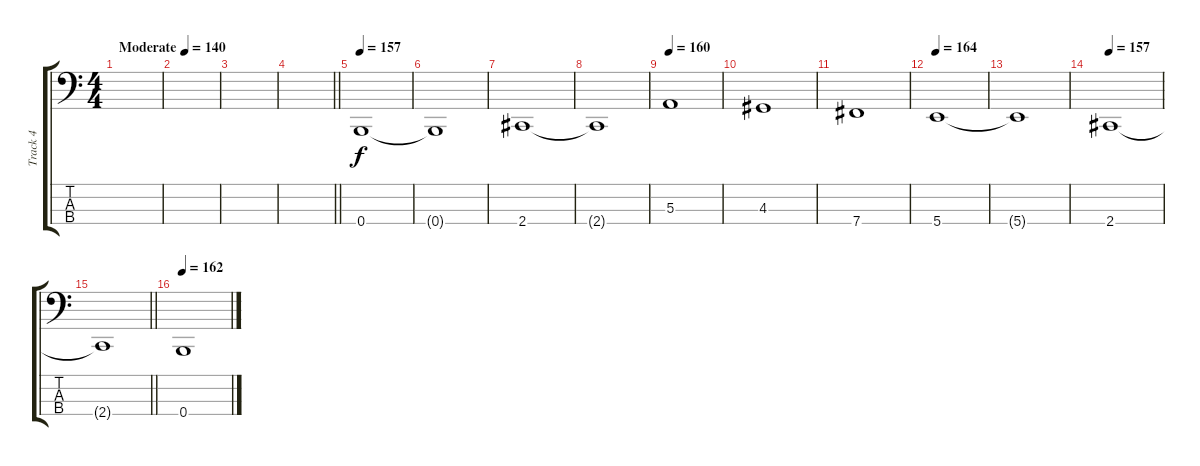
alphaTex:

\track ("Track 4" "Track 4") {instrument electricbasspick}
\staff {score tabs}
\tuning (D2 A1 E1 B0) {hide}
\ts (4 4)
\tempo (140 "Moderate")
\clef f4
\ks c
|
|
|
\barLineRight lightlight
|
\section ("" "")
\tempo 157
0.4.1 |
0.4{t}.1 |
2.4.1 |
2.4{t}.1 |
\tempo 160
5.3.1 |
4.3.1 |
7.4.1 |
\tempo 164
5.4.1 |
5.4{t}.1 |
\tempo 157
2.4.1 |
\barLineRight lightlight
2.4{t}.1 |
\section ("" "")
\tempo 162
0.4.1
